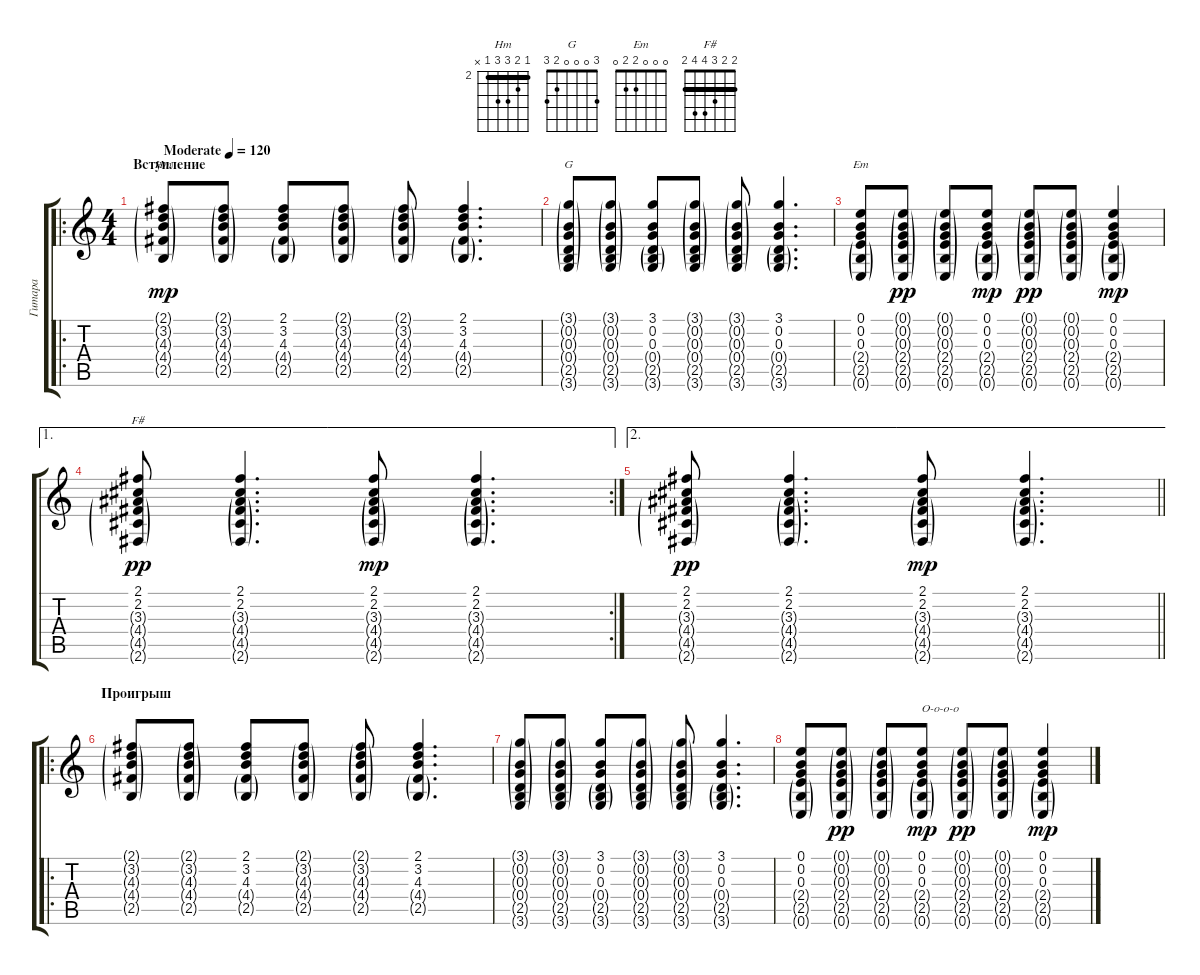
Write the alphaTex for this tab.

\track ("Гитара" "Гитара") {instrument acousticguitarsteel}
\staff {score tabs}
\tuning (E4 B3 G3 D3 A2 E2) {hide}
\chord ("Hm" 2 3 4 4 2 x) {firstfret 2 barre 2}
\chord ("G" 3 0 0 0 2 3)
\chord ("Em" 0 0 0 2 2 0)
\chord ("F#" 2 2 3 4 4 2) {barre 2}
\ro
\ts (4 4)
\section ("" "Вступление")
\tempo (120 "Moderate")
\clef g2
\ks c
(2.1{g} 3.2{g} 4.3{g} 4.4{g} 2.5{g}).8{ch "Hm" dy mp instrument acousticguitarsteel} (2.1{g} 3.2{g} 4.3{g} 4.4{g} 2.5{g}).8 (2.1 3.2 4.3 4.4{g} 2.5{g}).8 (2.1{g} 3.2{g} 4.3{g} 4.4{g} 2.5{g}).8 (2.1{g} 3.2{g} 4.3{g} 4.4{g} 2.5{g}).8 (2.1 3.2 4.3 4.4{g} 2.5{g}).4{d} |
(3.1{g} 0.2{g} 0.3{g} 0.4{g} 2.5{g} 3.6{g}).8{ch "G"} (3.1{g} 0.2{g} 0.3{g} 0.4{g} 2.5{g} 3.6{g}).8 (3.1 0.2 0.3 0.4{g} 2.5{g} 3.6{g}).8 (3.1{g} 0.2{g} 0.3{g} 0.4{g} 2.5{g} 3.6{g}).8 (3.1{g} 0.2{g} 0.3{g} 0.4{g} 2.5{g} 3.6{g}).8 (3.1 0.2 0.3 0.4{g} 2.5{g} 3.6{g}).4{d} |
(0.1 0.2 0.3 2.4{g} 2.5{g} 0.6{g}).8{ch "Em"} (0.1{g} 0.2{g} 0.3{g} 2.4{g} 2.5{g} 0.6{g}).8{dy pp} (0.1{g} 0.2{g} 0.3{g} 2.4{g} 2.5{g} 0.6{g}).8 (0.1 0.2 0.3 2.4{g} 2.5{g} 0.6{g}).8{dy mp} (0.1{g} 0.2{g} 0.3{g} 2.4{g} 2.5{g} 0.6{g}).8{dy pp} (0.1{g} 0.2{g} 0.3{g} 2.4{g} 2.5{g} 0.6{g}).8 (0.1 0.2 0.3 2.4{g} 2.5{g} 0.6{g}).4{dy mp} |
\ae 1
\rc 2
(2.1 2.2 3.3{g} 4.4{g} 4.5{g} 2.6{g}).8{ch "F#" dy pp} (2.1 2.2 3.3{g} 4.4{g} 4.5{g} 2.6{g}).4{d} (2.1 2.2 3.3{g} 4.4{g} 4.5{g} 2.6{g}).8{dy mp} (2.1 2.2 3.3{g} 4.4{g} 4.5{g} 2.6{g}).4{d} |
\ae 2
\barLineRight lightlight
(2.1 2.2 3.3{g} 4.4{g} 4.5{g} 2.6{g}).8{dy pp} (2.1 2.2 3.3{g} 4.4{g} 4.5{g} 2.6{g}).4{d} (2.1 2.2 3.3{g} 4.4{g} 4.5{g} 2.6{g}).8{dy mp} (2.1 2.2 3.3{g} 4.4{g} 4.5{g} 2.6{g}).4{d} |
\ro
\section ("" "Проигрыш")
(2.1{g} 3.2{g} 4.3{g} 4.4{g} 2.5{g}).8 (2.1{g} 3.2{g} 4.3{g} 4.4{g} 2.5{g}).8 (2.1 3.2 4.3 4.4{g} 2.5{g}).8 (2.1{g} 3.2{g} 4.3{g} 4.4{g} 2.5{g}).8 (2.1{g} 3.2{g} 4.3{g} 4.4{g} 2.5{g}).8 (2.1 3.2 4.3 4.4{g} 2.5{g}).4{d} |
(3.1{g} 0.2{g} 0.3{g} 0.4{g} 2.5{g} 3.6{g}).8 (3.1{g} 0.2{g} 0.3{g} 0.4{g} 2.5{g} 3.6{g}).8 (3.1 0.2 0.3 0.4{g} 2.5{g} 3.6{g}).8 (3.1{g} 0.2{g} 0.3{g} 0.4{g} 2.5{g} 3.6{g}).8 (3.1{g} 0.2{g} 0.3{g} 0.4{g} 2.5{g} 3.6{g}).8 (3.1 0.2 0.3 0.4{g} 2.5{g} 3.6{g}).4{d} |
(0.1 0.2 0.3 2.4{g} 2.5{g} 0.6{g}).8 (0.1{g} 0.2{g} 0.3{g} 2.4{g} 2.5{g} 0.6{g}).8{dy pp} (0.1{g} 0.2{g} 0.3{g} 2.4{g} 2.5{g} 0.6{g}).8 (0.1 0.2 0.3 2.4{g} 2.5{g} 0.6{g}).8{txt "О-о-о-о" dy mp} (0.1{g} 0.2{g} 0.3{g} 2.4{g} 2.5{g} 0.6{g}).8{dy pp} (0.1{g} 0.2{g} 0.3{g} 2.4{g} 2.5{g} 0.6{g}).8 (0.1 0.2 0.3 2.4{g} 2.5{g} 0.6{g}).4{dy mp}
